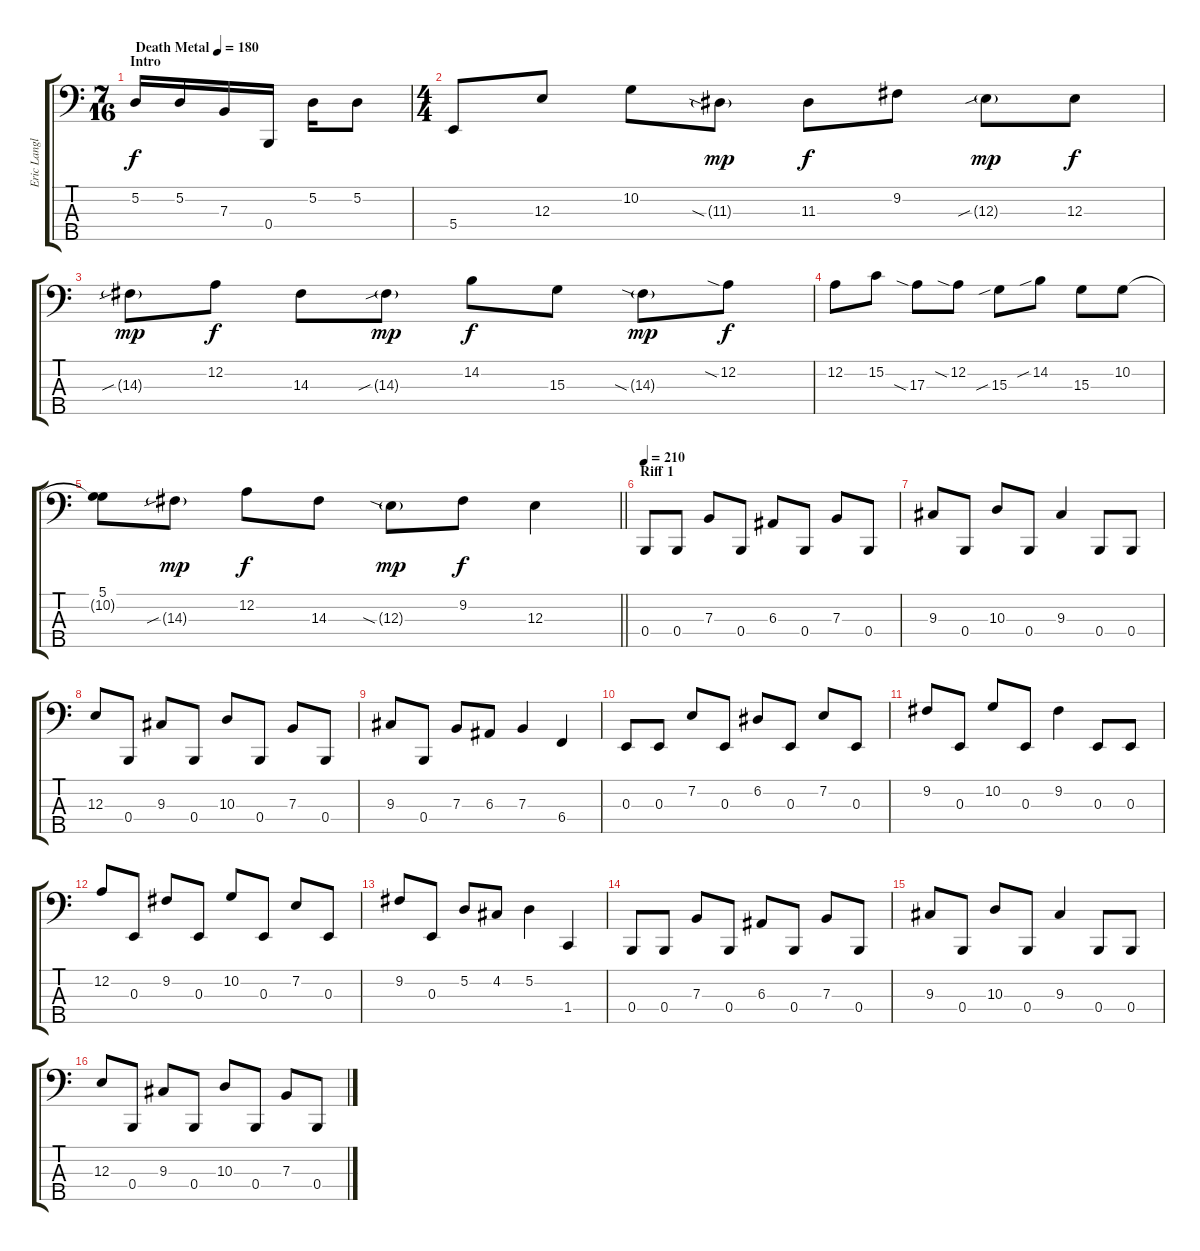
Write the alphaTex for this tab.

\track ("Eric Langlois" "Eric Langl") {instrument electricbassfinger}
\staff {score tabs}
\tuning (D2 A1 E1 B0 Gb0) {hide}
\ts (7 16)
\section ("" "Intro")
\tempo (180 "Death Metal")
\clef f4
\ks c
5.2.16{dy f instrument electricbassfinger} 5.2.16 7.3.16 0.4.16 5.2.16 5.2.8 |
\ts (4 4)
5.4.8{volume 10 instrument electricbassfinger} 12.3.8 10.2.8 11.3{sia g}.8{dy mp} 11.3.8{dy f} 9.2.8 12.3{sib g}.8{dy mp} 12.3.8{dy f} |
14.3{sib g}.8{dy mp} 12.2.8{dy f} 14.3.8 14.3{sib g}.8{dy mp} 14.2.8{dy f} 15.3.8 14.3{sia g}.8{dy mp} 12.2{sia}.8{dy f} |
12.2.8 15.2.8 17.3{sia}.8 12.2{sia}.8 15.3{sib}.8 14.2{sib}.8 15.3.8 10.2.8 |
\barLineRight lightlight
(5.1 10.2{t}).8 14.3{sib g}.8{dy mp} 12.2.8{dy f} 14.3.8 12.3{sia g}.8{dy mp} 9.2.8{dy f} 12.3.4 |
\section ("" "Riff 1")
\tempo 210
0.4.8{volume 12 instrument electricbassfinger} 0.4.8 7.3.8 0.4.8 6.3.8 0.4.8 7.3.8 0.4.8 |
9.3.8 0.4.8 10.3.8 0.4.8 9.3.4 0.4.8 0.4.8 |
12.3.8 0.4.8 9.3.8 0.4.8 10.3.8 0.4.8 7.3.8 0.4.8 |
9.3.8 0.4.8 7.3.8 6.3.8 7.3.4 6.4.4 |
0.3.8 0.3.8 7.2.8 0.3.8 6.2.8 0.3.8 7.2.8 0.3.8 |
9.2.8 0.3.8 10.2.8 0.3.8 9.2.4 0.3.8 0.3.8 |
12.2.8 0.3.8 9.2.8 0.3.8 10.2.8 0.3.8 7.2.8 0.3.8 |
9.2.8 0.3.8 5.2.8 4.2.8 5.2.4 1.4.4 |
0.4.8 0.4.8 7.3.8 0.4.8 6.3.8 0.4.8 7.3.8 0.4.8 |
9.3.8 0.4.8 10.3.8 0.4.8 9.3.4 0.4.8 0.4.8 |
12.3.8 0.4.8 9.3.8 0.4.8 10.3.8 0.4.8 7.3.8 0.4.8
